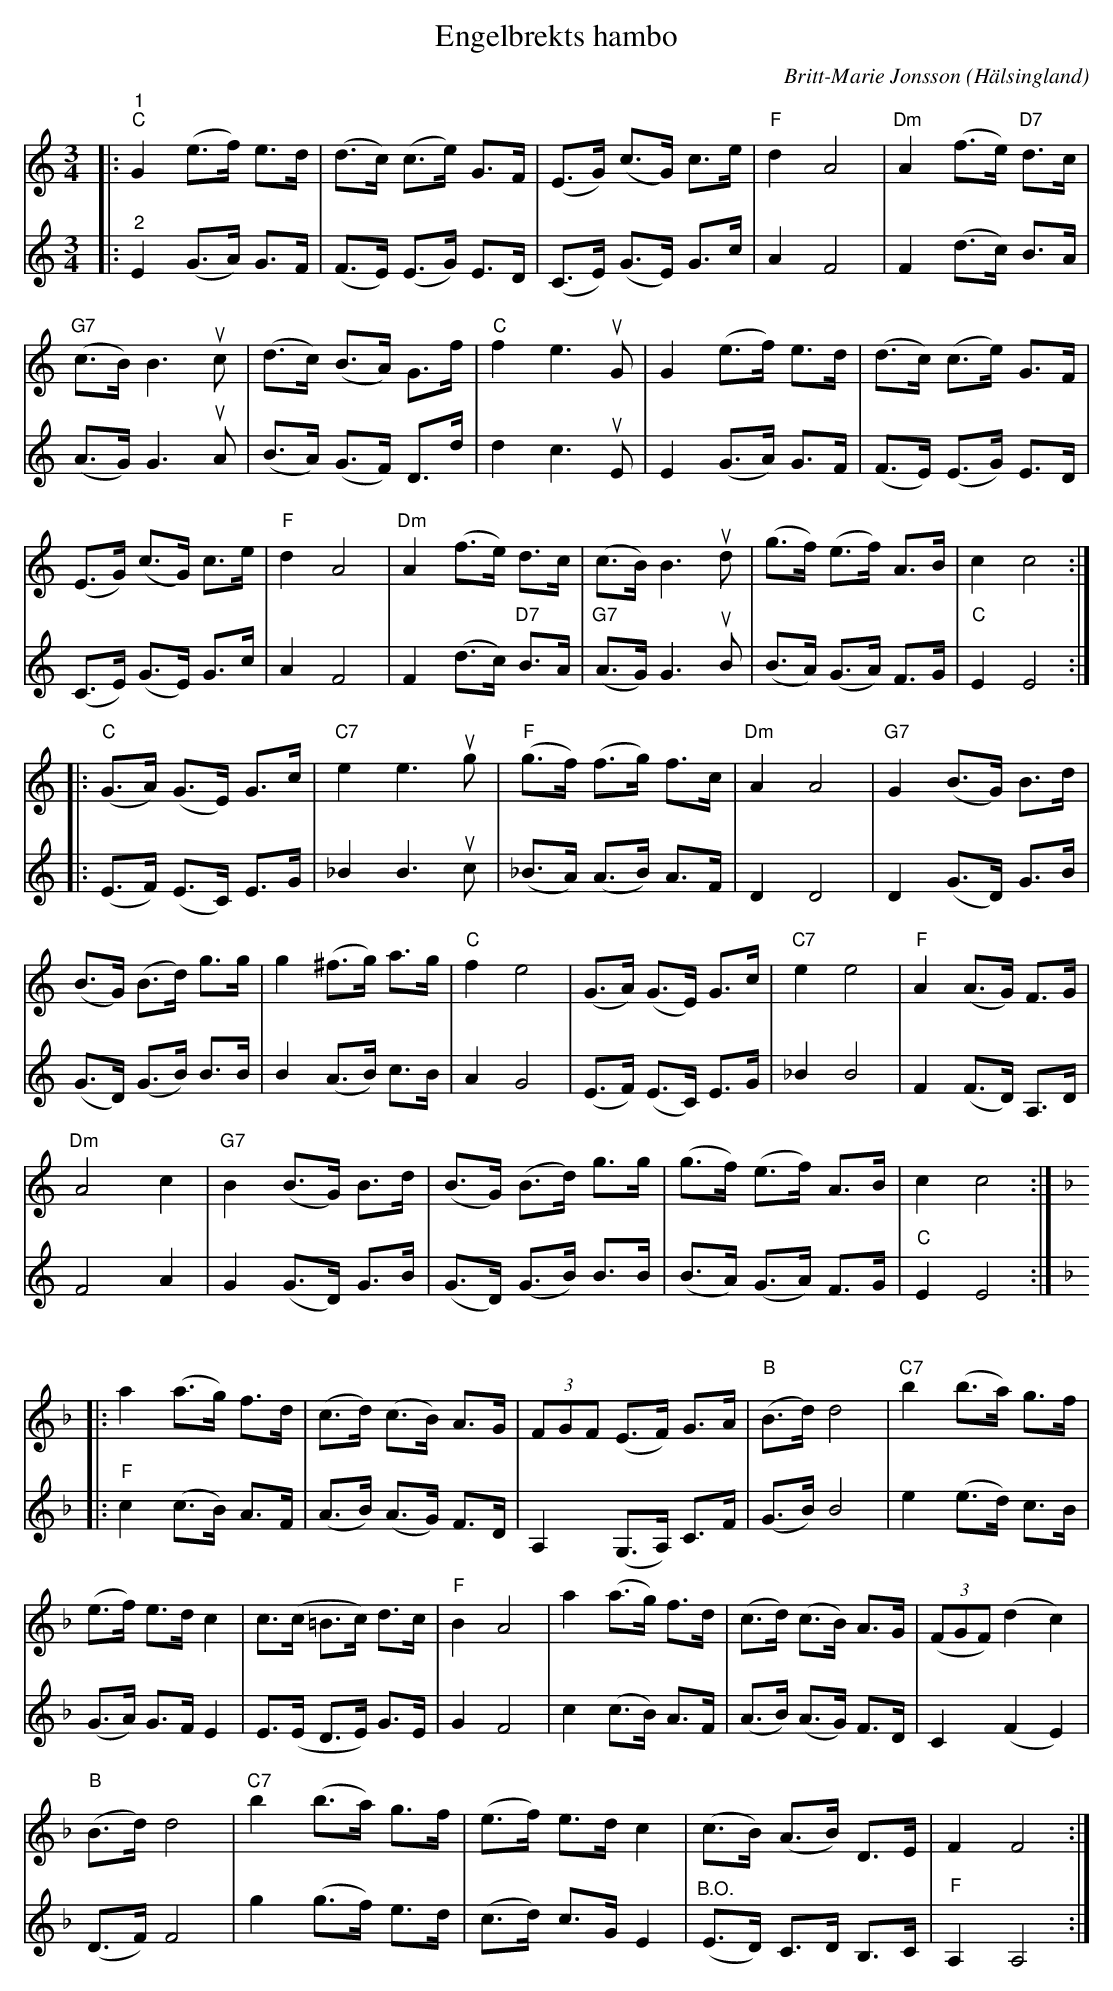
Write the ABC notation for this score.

X:1
T:Engelbrekts hambo
C:Britt-Marie Jonsson
O:Hälsingland
L:1/8
M:3/4
K:C
V:1
|:"^1""C" G2 (e>f) e>d | (d>c) (c>e) G>F | (E>G) (c>G) c>e |"F" d2 A4 |"Dm" A2 (f>e)"D7" d>c |
"G7" (c>B) B3u c | (d>c) (B>A) G>f |"C" f2 e3u G | G2 (e>f) e>d | (d>c) (c>e) G>F |
(E>G) (c>G) c>e |"F" d2 A4 |"Dm" A2 (f>e) d>c | (c>B) B3u d | (g>f) (e>f) A>B | c2 c4 ::
"C" (G>A) (G>E) G>c |"C7" e2 e3u g |"F" (g>f) (f>g) f>c |"Dm" A2 A4 |"G7" G2 (B>G) B>d |
(B>G) (B>d) g>g | g2 (^f>g) a>g |"C" f2 e4 | (G>A) (G>E) G>c |"C7" e2 e4 |"F" A2 (A>G) F>G |
"Dm" A4 c2 |"G7" B2 (B>G) B>d | (B>G) (B>d) g>g | (g>f) (e>f) A>B | c2 c4 ::
[K:F] a2 (a>g) f>d | (c>d) (c>B) A>G | (3FGF (E>F) G>A |"B" (B>d) d4 |"C7" b2 (b>a) g>f |
(e>f) e>d c2 | c>(c =B>c) d>c |"F" B2 A4 | a2 (a>g) f>d | (c>d) (c>B) A>G | (3(FGF) (d2 c2) |
"B" (B>d) d4 | "C7" b2 (b>a) g>f | (e>f) e>d c2 | (c>B) (A>B) D>E | F2 F4 :|
V:2
|:"^2" E2 (G>A) G>F | (F>E) (E>G) E>D | (C>E) (G>E) G>c | A2 F4 | F2 (d>c) B>A |
(A>G) G3u A | (B>A) (G>F) D>d | d2 c3u E | E2 (G>A) G>F | (F>E) (E>G) E>D | (C>E) (G>E) G>c |
A2 F4 | F2 (d>c)"D7" B>A |"G7" (A>G) G3u B | (B>A) (G>A) F>G |"C" E2 E4 ::
(E>F) (E>C) E>G | _B2 B3u c | (_B>A) (A>B) A>F | D2 D4 | D2 (G>D) G>B | (G>D) (G>B) B>B |
B2 (A>B) c>B | A2 G4 | (E>F) (E>C) E>G | _B2 B4 | F2 (F>D) A,>D | F4 A2 | G2 (G>D) G>B |
(G>D) (G>B) B>B | (B>A) (G>A) F>G |"C" E2 E4 ::
[K:F]"F" c2 (c>B) A>F | (A>B) (A>G) F>D | A,2 (G,>A,) C>F | (G>B) B4 | e2 (e>d) c>B |
(G>A) G>F E2 | E>(E D>E) G>E | G2 F4 | c2 (c>B) A>F | (A>B) (A>G) F>D |
C2 (F2 E2) | (D>F) F4 | g2 (g>f) e>d | (c>d) c>G E2 | "^B.O." (E>D) C>D B,>C |"F" A,2 A,4 :|
